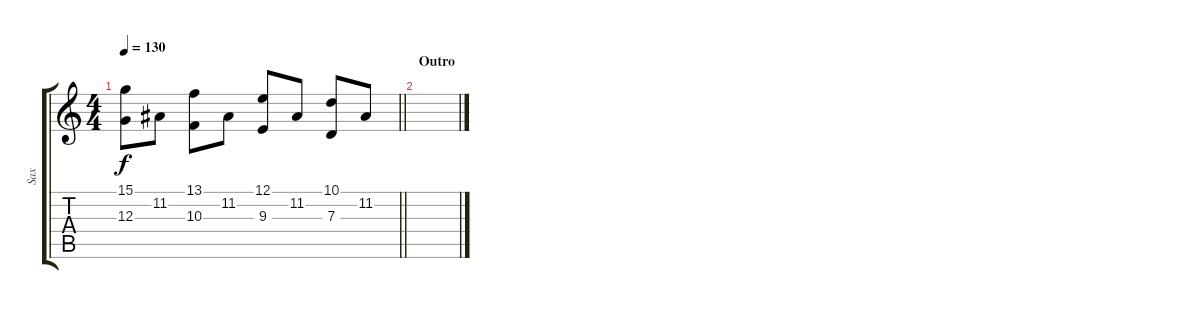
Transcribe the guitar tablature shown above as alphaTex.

\track ("Sax" "Sax") {instrument sopranosax}
\staff {score tabs}
\tuning (E4 B3 G3 D3 A2 E2) {hide}
\ts (4 4)
\tempo 130
\clef g2
\barLineRight lightlight
\ks c
(15.1 12.3).8{dy f} 11.2.8 (13.1 10.3).8 11.2.8 (12.1 9.3).8 11.2.8 (10.1 7.3).8 11.2.8 |
\section ("" "Outro")
